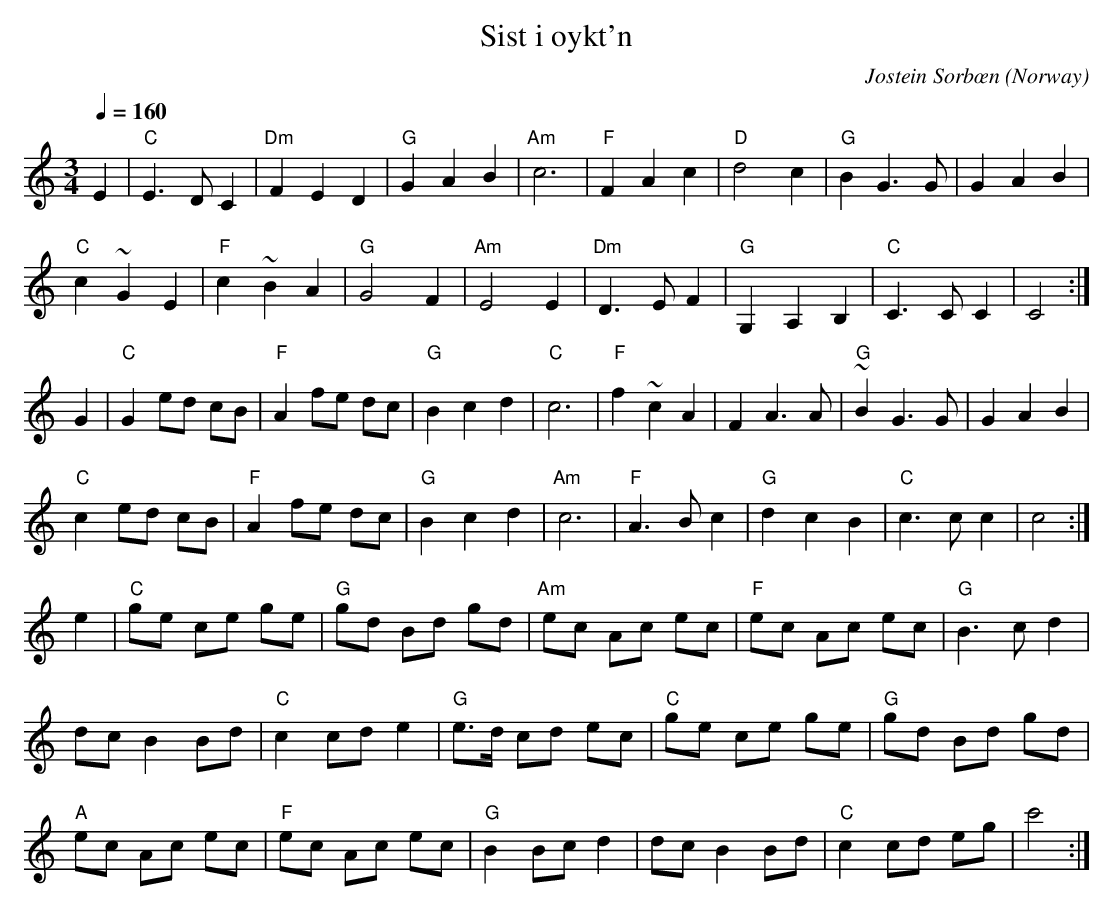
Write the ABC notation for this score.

X:1
T:Sist i \oykt'n
M:3/4
L:1/4
Q:160
C:Jostein S\orb\oen
O:Norway
K:C
E|"C"E>DC|"Dm"FED|"G"GAB|"Am"c3|\
"F"FAc|"D"d2c|"G"BG>G|GAB|
"C"c~GE|"F"c~BA|"G"G2F|"Am"E2E|\
"Dm"D>EF|"G"G,A,B,|\
"C"C>CC|C2:|
G|"C"Ge/d/ c/B/|"F"Af/e/ d/c/|"G"Bcd|"C"c3|\
"F"f~cA|FA>A|"G"~BG>G|GAB|
"C"ce/d/ c/B/|"F"Af/e/ d/c/|"G"Bcd|\
"Am"c3|"F"A>Bc|"G"dcB|"C"c>cc|c2:|
L:1/8
e2|"C"ge ce ge|"G"gd Bd gd|"Am"ec Ac ec|"F"ec Ac ec| "G"B3cd2|
dc B2 Bd| "C"c2cd e2|"G"e>d cd ec|"C"ge ce ge|"G"gd Bd gd|
"A"ec Ac ec|"F"ec Ac ec| "G"B2Bcd2|dc B2Bd|"C"c2cd eg|c'4:|
